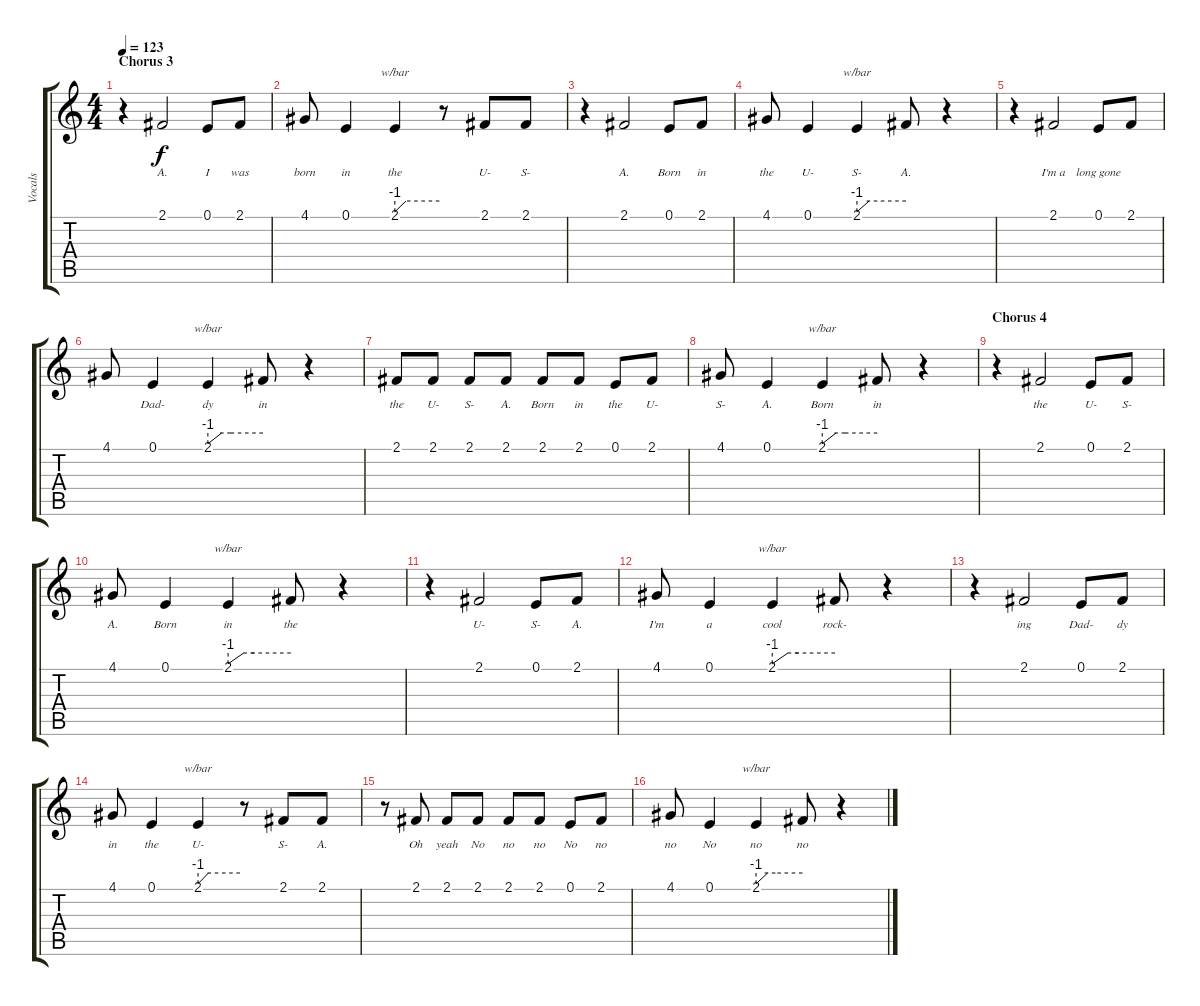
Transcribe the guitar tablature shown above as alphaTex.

\track ("Vocals" "Vocals") {instrument tenorsax}
\staff {score tabs}
\tuning (E4 B3 G3 D3 A2 E2) {hide}
\ts (4 4)
\section ("" "Chorus 3")
\tempo 123
\clef g2
\ks c
r.4{dy f} 2.1.2{lyrics (0 "A.") lyrics (1 "") lyrics (2 "") lyrics (3 "") lyrics (4 "")} 0.1.8{lyrics (0 "I") lyrics (1 "") lyrics (2 "") lyrics (3 "") lyrics (4 "")} 2.1.8{lyrics (0 "was") lyrics (1 "") lyrics (2 "") lyrics (3 "") lyrics (4 "")} |
4.1.8{lyrics (0 "born") lyrics (1 "") lyrics (2 "") lyrics (3 "") lyrics (4 "")} 0.1.4{lyrics (0 "in") lyrics (1 "") lyrics (2 "") lyrics (3 "") lyrics (4 "")} 2.1.4{tbe (custom default 0 -4 15 0 60 0) lyrics (0 "the") lyrics (1 "") lyrics (2 "") lyrics (3 "") lyrics (4 "")} r.8 2.1.8{lyrics (0 "U-") lyrics (1 "") lyrics (2 "") lyrics (3 "") lyrics (4 "")} 2.1.8{lyrics (0 "S-") lyrics (1 "") lyrics (2 "") lyrics (3 "") lyrics (4 "")} |
r.4 2.1.2{lyrics (0 "A.") lyrics (1 "") lyrics (2 "") lyrics (3 "") lyrics (4 "")} 0.1.8{lyrics (0 "Born") lyrics (1 "") lyrics (2 "") lyrics (3 "") lyrics (4 "")} 2.1.8{lyrics (0 "in") lyrics (1 "") lyrics (2 "") lyrics (3 "") lyrics (4 "")} |
4.1.8{lyrics (0 "the") lyrics (1 "") lyrics (2 "") lyrics (3 "") lyrics (4 "")} 0.1.4{lyrics (0 "U-") lyrics (1 "") lyrics (2 "") lyrics (3 "") lyrics (4 "")} 2.1.4{tbe (custom default 0 -4 15 0 25 0 60 0) lyrics (0 "S-") lyrics (1 "") lyrics (2 "") lyrics (3 "") lyrics (4 "")} 2.1{t}.8{lyrics (0 "A.") lyrics (1 "") lyrics (2 "") lyrics (3 "") lyrics (4 "")} r.4 |
r.4 2.1.2{lyrics (0 "I'm a") lyrics (1 "") lyrics (2 "") lyrics (3 "") lyrics (4 "")} 0.1.8{lyrics (0 "long gone") lyrics (1 "") lyrics (2 "") lyrics (3 "") lyrics (4 "")} 2.1.8{lyrics (0 "") lyrics (1 "") lyrics (2 "") lyrics (3 "") lyrics (4 "")} |
4.1.8{lyrics (0 "") lyrics (1 "") lyrics (2 "") lyrics (3 "") lyrics (4 "")} 0.1.4{lyrics (0 "Dad-") lyrics (1 "") lyrics (2 "") lyrics (3 "") lyrics (4 "")} 2.1.4{tbe (custom default 0 -4 15 0 25 0 60 0) lyrics (0 "dy") lyrics (1 "") lyrics (2 "") lyrics (3 "") lyrics (4 "")} 2.1{t}.8{lyrics (0 "in") lyrics (1 "") lyrics (2 "") lyrics (3 "") lyrics (4 "")} r.4 |
2.1.8{lyrics (0 "the") lyrics (1 "") lyrics (2 "") lyrics (3 "") lyrics (4 "")} 2.1.8{lyrics (0 "U-") lyrics (1 "") lyrics (2 "") lyrics (3 "") lyrics (4 "")} 2.1.8{lyrics (0 "S-") lyrics (1 "") lyrics (2 "") lyrics (3 "") lyrics (4 "")} 2.1.8{lyrics (0 "A.") lyrics (1 "") lyrics (2 "") lyrics (3 "") lyrics (4 "")} 2.1.8{lyrics (0 "Born") lyrics (1 "") lyrics (2 "") lyrics (3 "") lyrics (4 "")} 2.1.8{lyrics (0 "in") lyrics (1 "") lyrics (2 "") lyrics (3 "") lyrics (4 "")} 0.1.8{lyrics (0 "the") lyrics (1 "") lyrics (2 "") lyrics (3 "") lyrics (4 "")} 2.1.8{lyrics (0 "U-") lyrics (1 "") lyrics (2 "") lyrics (3 "") lyrics (4 "")} |
4.1.8{lyrics (0 "S-") lyrics (1 "") lyrics (2 "") lyrics (3 "") lyrics (4 "")} 0.1.4{lyrics (0 "A.") lyrics (1 "") lyrics (2 "") lyrics (3 "") lyrics (4 "")} 2.1.4{tbe (custom default 0 -4 15 0 25 0 60 0) lyrics (0 "Born") lyrics (1 "") lyrics (2 "") lyrics (3 "") lyrics (4 "")} 2.1{t}.8{lyrics (0 "in") lyrics (1 "") lyrics (2 "") lyrics (3 "") lyrics (4 "")} r.4 |
\section ("" "Chorus 4")
r.4 2.1.2{lyrics (0 "the") lyrics (1 "") lyrics (2 "") lyrics (3 "") lyrics (4 "")} 0.1.8{lyrics (0 "U-") lyrics (1 "") lyrics (2 "") lyrics (3 "") lyrics (4 "")} 2.1.8{lyrics (0 "S-") lyrics (1 "") lyrics (2 "") lyrics (3 "") lyrics (4 "")} |
4.1.8{lyrics (0 "A.") lyrics (1 "") lyrics (2 "") lyrics (3 "") lyrics (4 "")} 0.1.4{lyrics (0 "Born") lyrics (1 "") lyrics (2 "") lyrics (3 "") lyrics (4 "")} 2.1.4{tbe (custom default 0 -4 15 0 25 0 60 0) lyrics (0 "in") lyrics (1 "") lyrics (2 "") lyrics (3 "") lyrics (4 "")} 2.1{t}.8{lyrics (0 "the") lyrics (1 "") lyrics (2 "") lyrics (3 "") lyrics (4 "")} r.4 |
r.4 2.1.2{lyrics (0 "U-") lyrics (1 "") lyrics (2 "") lyrics (3 "") lyrics (4 "")} 0.1.8{lyrics (0 "S-") lyrics (1 "") lyrics (2 "") lyrics (3 "") lyrics (4 "")} 2.1.8{lyrics (0 "A.") lyrics (1 "") lyrics (2 "") lyrics (3 "") lyrics (4 "")} |
4.1.8{lyrics (0 "I'm") lyrics (1 "") lyrics (2 "") lyrics (3 "") lyrics (4 "")} 0.1.4{lyrics (0 "a") lyrics (1 "") lyrics (2 "") lyrics (3 "") lyrics (4 "")} 2.1.4{tbe (custom default 0 -4 15 0 25 0 60 0) lyrics (0 "cool") lyrics (1 "") lyrics (2 "") lyrics (3 "") lyrics (4 "")} 2.1{t}.8{lyrics (0 "rock-") lyrics (1 "") lyrics (2 "") lyrics (3 "") lyrics (4 "")} r.4 |
r.4 2.1.2{lyrics (0 "ing") lyrics (1 "") lyrics (2 "") lyrics (3 "") lyrics (4 "")} 0.1.8{lyrics (0 "Dad-") lyrics (1 "") lyrics (2 "") lyrics (3 "") lyrics (4 "")} 2.1.8{lyrics (0 "dy") lyrics (1 "") lyrics (2 "") lyrics (3 "") lyrics (4 "")} |
4.1.8{lyrics (0 "in") lyrics (1 "") lyrics (2 "") lyrics (3 "") lyrics (4 "")} 0.1.4{lyrics (0 "the") lyrics (1 "") lyrics (2 "") lyrics (3 "") lyrics (4 "")} 2.1.4{tbe (custom default 0 -4 15 0 60 0) lyrics (0 "U-") lyrics (1 "") lyrics (2 "") lyrics (3 "") lyrics (4 "")} r.8 2.1.8{lyrics (0 "S-") lyrics (1 "") lyrics (2 "") lyrics (3 "") lyrics (4 "")} 2.1.8{lyrics (0 "A.") lyrics (1 "") lyrics (2 "") lyrics (3 "") lyrics (4 "")} |
r.8 2.1.8{lyrics (0 "Oh") lyrics (1 "") lyrics (2 "") lyrics (3 "") lyrics (4 "")} 2.1.8{lyrics (0 "yeah") lyrics (1 "") lyrics (2 "") lyrics (3 "") lyrics (4 "")} 2.1.8{lyrics (0 "No") lyrics (1 "") lyrics (2 "") lyrics (3 "") lyrics (4 "")} 2.1.8{lyrics (0 "no") lyrics (1 "") lyrics (2 "") lyrics (3 "") lyrics (4 "")} 2.1.8{lyrics (0 "no") lyrics (1 "") lyrics (2 "") lyrics (3 "") lyrics (4 "")} 0.1.8{lyrics (0 "No") lyrics (1 "") lyrics (2 "") lyrics (3 "") lyrics (4 "")} 2.1.8{lyrics (0 "no") lyrics (1 "") lyrics (2 "") lyrics (3 "") lyrics (4 "")} |
4.1.8{lyrics (0 "no") lyrics (1 "") lyrics (2 "") lyrics (3 "") lyrics (4 "")} 0.1.4{lyrics (0 "No") lyrics (1 "") lyrics (2 "") lyrics (3 "") lyrics (4 "")} 2.1.4{tbe (custom default 0 -4 15 0 25 0 60 0) lyrics (0 "no") lyrics (1 "") lyrics (2 "") lyrics (3 "") lyrics (4 "")} 2.1{t}.8{lyrics (0 "no") lyrics (1 "") lyrics (2 "") lyrics (3 "") lyrics (4 "")} r.4
